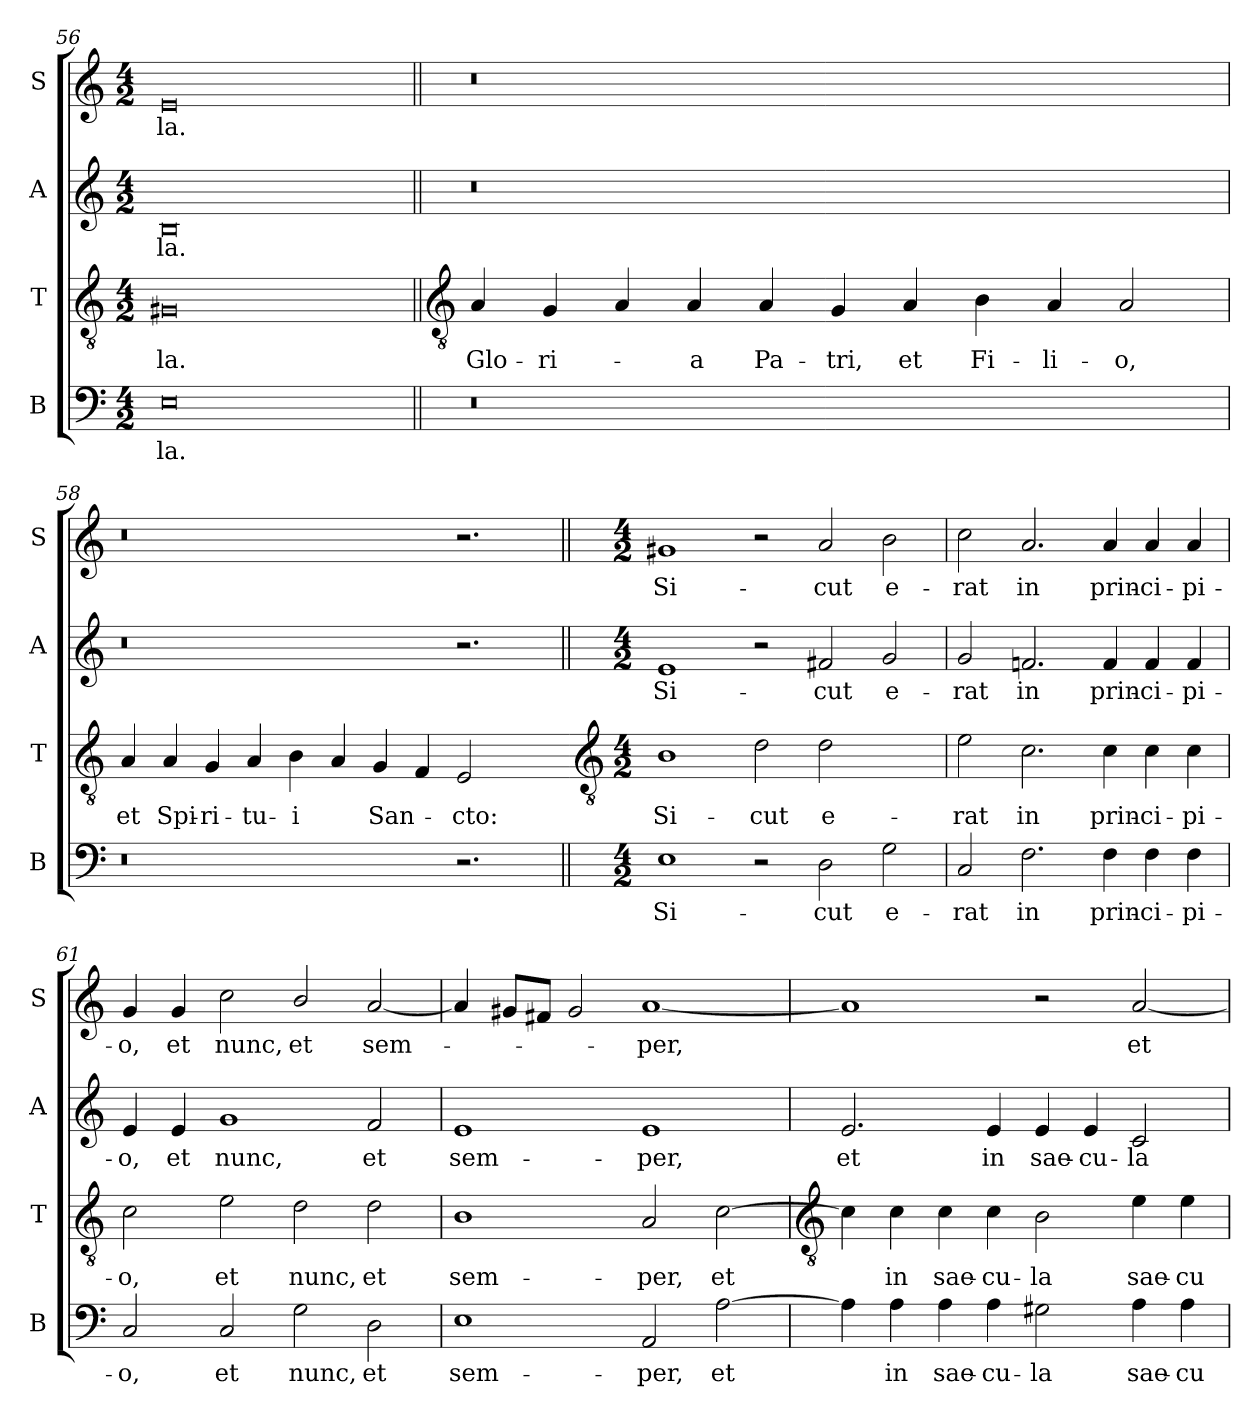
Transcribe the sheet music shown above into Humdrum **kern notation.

**kern	**text	**kern	**text	**kern	**text	**kern	**text
*part4	*part4	*part3	*part3	*part2	*part2	*part1	*part1
*staff4	*staff4	*staff3	*staff3	*staff2	*staff2	*staff1	*staff1
*I"B	*	*I"T	*	*I"A	*	*I"S	*
*I'B	*	*I'T	*	*I'A	*	*I'S	*
*clefF4	*	*clefGv2	*	*clefG2	*	*clefG2	*
*k[]	*	*k[]	*	*k[]	*	*k[]	*
*C:	*	*C:	*	*C:	*	*C:	*
*M4/2	*	*M4/2	*	*M4/2	*	*M4/2	*
=56	=56	=56	=56	=56	=56	=56	=56
!	!LO:LY:b	!	!LO:LY:b	!	!LO:LY:b	!	!LO:LY:b
0E	-la.	0G#X	-la.	0B	-la.	0e	-la.
!!LO:LB:g=z
=57||	=57||	=57||	=57||	=57||	=57||	=57||	=57||
*	*	*clefGv2	*	*	*	*	*
!	!	!	!LO:LY:b	!	!	!	!
0r	.	4A	Glo-	0r	.	0r	.
!	!	!	!LO:LY:b	!	!	!	!
.	.	4G	-ri-	.	.	.	.
.	.	4A	.	.	.	.	.
!	!	!	!LO:LY:b	!	!	!	!
.	.	4A	a	.	.	.	.
!	!	!	!LO:LY:b	!	!	!	!
.	.	4A	Pa-	.	.	.	.
!	!	!	!LO:LY:b	!	!	!	!
.	.	4G	-tri,	.	.	.	.
!	!	!	!LO:LY:b	!	!	!	!
.	.	4A	et	.	.	.	.
!	!	!	!LO:LY:b	!	!	!	!
.	.	4B	Fi-	.	.	.	.
!	!	!	!LO:LY:b	!	!	!	!
2.ryy	.	4A	-li-	2.ryy	.	2.ryy	.
!	!	!	!LO:LY:b	!	!	!	!
.	.	2A	-o,	.	.	.	.
=58	=58	=58	=58	=58	=58	=58	=58
!	!	!	!LO:LY:b	!	!	!	!
0r	.	4A	et	0r	.	0r	.
!	!	!	!LO:LY:b	!	!	!	!
.	.	4A	Spi-	.	.	.	.
!	!	!	!LO:LY:b	!	!	!	!
.	.	4G	-ri-	.	.	.	.
!	!	!	!LO:LY:b	!	!	!	!
.	.	4A	-tu-	.	.	.	.
!	!	!	!LO:LY:b	!	!	!	!
.	.	4B	-i	.	.	.	.
.	.	4A	.	.	.	.	.
!	!	!	!LO:LY:b	!	!	!	!
.	.	4G	San-	.	.	.	.
.	.	4F	.	.	.	.	.
!	!	!	!LO:LY:b	!	!	!	!
2.r	.	2E	cto:	2.r	.	2.r	.
.	.	4ryy	.	.	.	.	.
!!LO:LB:g=z
=59||	=59||	=59-	=59||	=59||	=59||	=59||	=59||
*	*	*clefGv2	*	*	*	*	*
*k[]	*	*	*	*k[]	*	*k[]	*
*C:	*	*	*	*C:	*	*C:	*
*M4/2	*	*M4/2	*	*M4/2	*	*M4/2	*
!	!LO:LY:b	!	!LO:LY:b	!	!LO:LY:b	!	!LO:LY:b
1E	Si-	1B	Si-	1e	Si-	1g#X	Si-
!	!	!	!LO:LY:b	!	!	!	!
2r	.	2d	-cut	2r	.	2r	.
!	!LO:LY:b	!	!LO:LY:b	!	!LO:LY:b	!	!LO:LY:b
2D	-cut	2d	e-	2f#X	-cut	2a	-cut
!	!LO:LY:b	!	!	!	!LO:LY:b	!	!LO:LY:b
2G	e-	2ryy	.	2g	e-	2b	e-
=60	=60	=60	=60	=60	=60	=60	=60
!	!LO:LY:b	!	!LO:LY:b	!	!LO:LY:b	!	!LO:LY:b
2C	-rat	2e	-rat	2g	-rat	2cc	-rat
!	!LO:LY:b	!	!LO:LY:b	!	!LO:LY:b	!	!LO:LY:b
2.F	in	2.c	in	2.fn	in	2.a	in
!	!LO:LY:b	!	!LO:LY:b	!	!LO:LY:b	!	!LO:LY:b
4F	prin-	4c	prin-	4f	prin-	4a	prin-
!	!LO:LY:b	!	!LO:LY:b	!	!LO:LY:b	!	!LO:LY:b
4F	-ci-	4c	-ci-	4f	-ci-	4a	-ci-
!	!LO:LY:b	!	!LO:LY:b	!	!LO:LY:b	!	!LO:LY:b
4F	-pi-	4c	-pi-	4f	-pi-	4a	-pi-
=61	=61	=61	=61	=61	=61	=61	=61
!	!LO:LY:b	!	!LO:LY:b	!	!LO:LY:b	!	!LO:LY:b
2C	-o,	2c	-o,	4e	-o,	4g	-o,
!	!	!	!	!	!LO:LY:b	!	!LO:LY:b
.	.	.	.	4e	et	4g	et
!	!LO:LY:b	!	!LO:LY:b	!	!LO:LY:b	!	!LO:LY:b
2C	et	2e	et	1g	nunc,	2cc	nunc,
!	!LO:LY:b	!	!LO:LY:b	!	!	!	!LO:LY:b
2G	nunc,	2d	nunc,	.	.	2b/	et
!	!LO:LY:b	!	!LO:LY:b	!	!LO:LY:b	!	!LO:LY:b
2D	et	2d	et	2f	et	[2a	sem-
=62	=62	=62	=62	=62	=62	=62	=62
!	!LO:LY:b	!	!LO:LY:b	!	!LO:LY:b	!	!
1E	sem-	1B	sem-	1e	sem-	4a]	.
.	.	.	.	.	.	8g#XL	.
.	.	.	.	.	.	8f#XJ	.
.	.	.	.	.	.	2g#	.
!	!LO:LY:b	!	!LO:LY:b	!	!LO:LY:b	!	!LO:LY:b
2AA	-per,	2A	-per,	1e	-per,	[1a	per,
!	!LO:LY:b	!	!LO:LY:b	!	!	!	!
[2A	et	[2c	et	.	.	.	.
!!LO:LB:g=z
=63	=63	=63	=63	=63	=63	=63	=63
*	*	*clefGv2	*	*	*	*	*
!	!	!	!	!	!LO:LY:b	!	!
4A]	.	4c]	.	2.e	et	1a]	.
!	!LO:LY:b	!	!LO:LY:b	!	!	!	!
4A	in	4c	in	.	.	.	.
!	!LO:LY:b	!	!LO:LY:b	!	!	!	!
4A	sae-	4c	sae-	.	.	.	.
!	!LO:LY:b	!	!LO:LY:b	!	!LO:LY:b	!	!
4A	-cu-	4c	-cu-	4e	in	.	.
!	!LO:LY:b	!	!LO:LY:b	!	!LO:LY:b	!	!
2G#X	-la	2B	-la	4e	sae-	2r	.
!	!	!	!	!	!LO:LY:b	!	!
.	.	.	.	4e	-cu-	.	.
!	!LO:LY:b	!	!LO:LY:b	!	!LO:LY:b	!	!LO:LY:b
4A	sae-	4e	sae-	2c	-la	[2a	et
!	!LO:LY:b	!	!LO:LY:b	!	!	!	!
4A	-cu-	4e	-cu-	.	.	.	.
=	=	=	=	=	=	=	=
*-	*-	*-	*-	*-	*-	*-	*-
